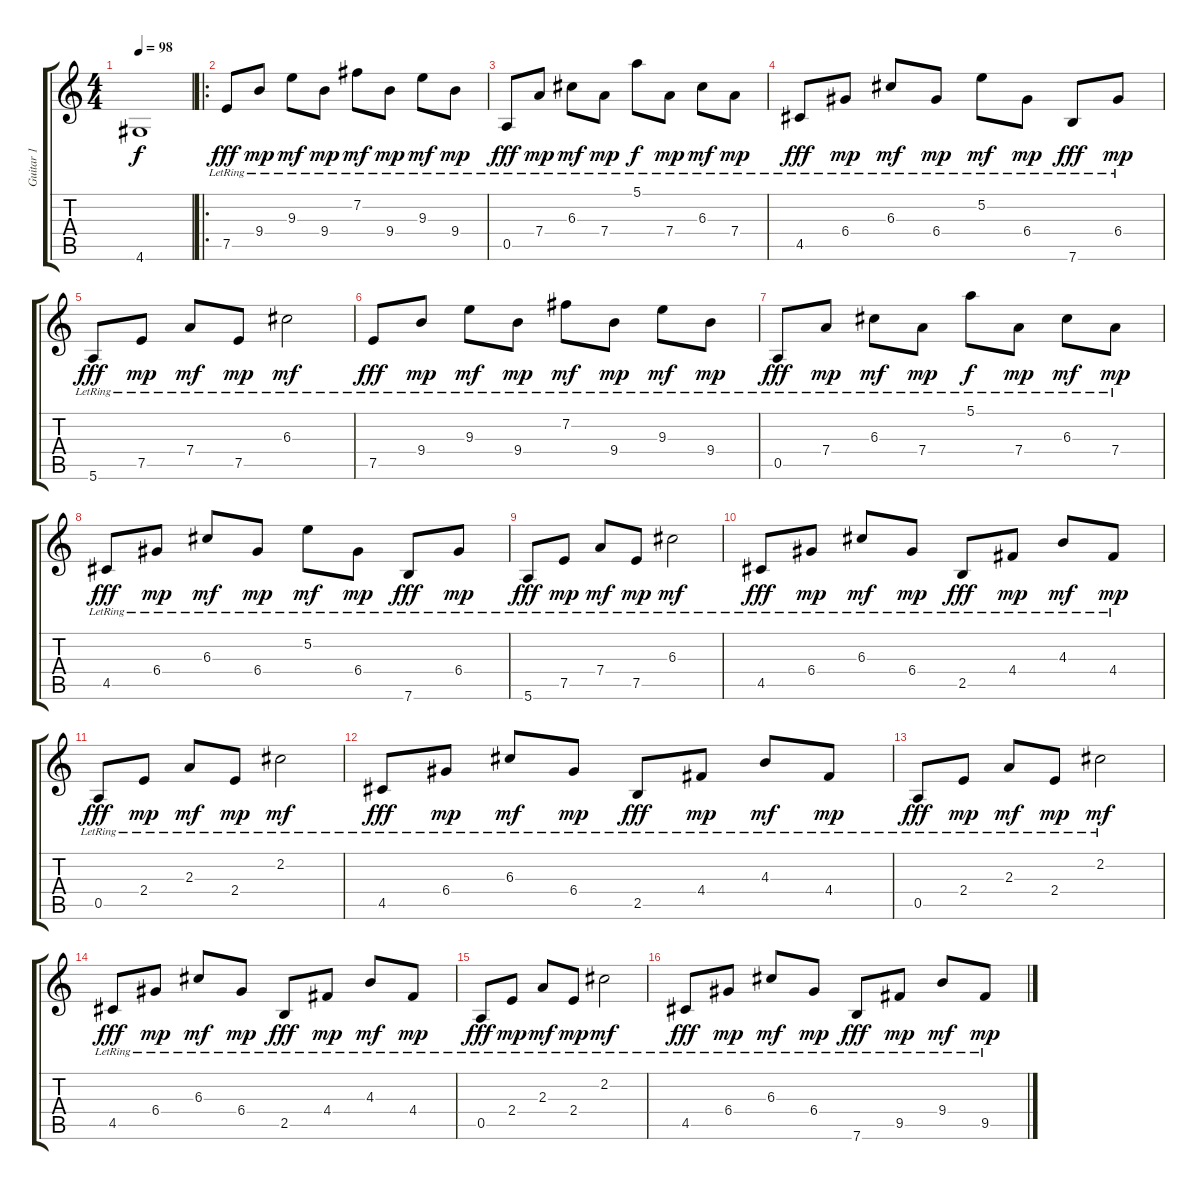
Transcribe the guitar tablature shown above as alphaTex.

\track ("Guitar 1" "Guitar 1") {instrument electricguitarjazz}
\staff {score tabs}
\tuning (E4 B3 G3 D3 A2 E2) {hide}
\ts (4 4)
\tempo 98
\clef g2
\ks c
4.6{t}.1{dy f} |
\ro
7.5{lr}.8{dy fff volume 15} 9.4{lr}.8{dy mp} 9.3{lr}.8{dy mf} 9.4{lr}.8{dy mp} 7.2{lr}.8{dy mf} 9.4{lr}.8{dy mp} 9.3{lr}.8{dy mf} 9.4{lr}.8{dy mp} |
0.5{lr}.8{dy fff} 7.4{lr}.8{dy mp} 6.3{lr}.8{dy mf} 7.4{lr}.8{dy mp} 5.1{lr}.8{dy f} 7.4{lr}.8{dy mp} 6.3{lr}.8{dy mf} 7.4{lr}.8{dy mp} |
4.5{lr}.8{dy fff} 6.4{lr}.8{dy mp} 6.3{lr}.8{dy mf} 6.4{lr}.8{dy mp} 5.2{lr}.8{dy mf} 6.4{lr}.8{dy mp} 7.6{lr}.8{dy fff} 6.4{lr}.8{dy mp} |
5.6{lr}.8{dy fff} 7.5{lr}.8{dy mp} 7.4{lr}.8{dy mf} 7.5{lr}.8{dy mp} 6.3{lr}.2{dy mf} |
7.5{lr}.8{dy fff} 9.4{lr}.8{dy mp} 9.3{lr}.8{dy mf} 9.4{lr}.8{dy mp} 7.2{lr}.8{dy mf} 9.4{lr}.8{dy mp} 9.3{lr}.8{dy mf} 9.4{lr}.8{dy mp} |
0.5{lr}.8{dy fff} 7.4{lr}.8{dy mp} 6.3{lr}.8{dy mf} 7.4{lr}.8{dy mp} 5.1{lr}.8{dy f} 7.4{lr}.8{dy mp} 6.3{lr}.8{dy mf} 7.4{lr}.8{dy mp} |
4.5{lr}.8{dy fff} 6.4{lr}.8{dy mp} 6.3{lr}.8{dy mf} 6.4{lr}.8{dy mp} 5.2{lr}.8{dy mf} 6.4{lr}.8{dy mp} 7.6{lr}.8{dy fff} 6.4{lr}.8{dy mp} |
5.6{lr}.8{dy fff} 7.5{lr}.8{dy mp} 7.4{lr}.8{dy mf} 7.5{lr}.8{dy mp} 6.3{lr}.2{dy mf} |
4.5{lr}.8{dy fff volume 14} 6.4{lr}.8{dy mp} 6.3{lr}.8{dy mf} 6.4{lr}.8{dy mp} 2.5{lr}.8{dy fff} 4.4{lr}.8{dy mp} 4.3{lr}.8{dy mf} 4.4{lr}.8{dy mp} |
0.5{lr}.8{dy fff} 2.4{lr}.8{dy mp} 2.3{lr}.8{dy mf} 2.4{lr}.8{dy mp} 2.2{lr}.2{dy mf} |
4.5{lr}.8{dy fff} 6.4{lr}.8{dy mp} 6.3{lr}.8{dy mf} 6.4{lr}.8{dy mp} 2.5{lr}.8{dy fff} 4.4{lr}.8{dy mp} 4.3{lr}.8{dy mf} 4.4{lr}.8{dy mp} |
0.5{lr}.8{dy fff} 2.4{lr}.8{dy mp} 2.3{lr}.8{dy mf} 2.4{lr}.8{dy mp} 2.2{lr}.2{dy mf} |
4.5{lr}.8{dy fff} 6.4{lr}.8{dy mp} 6.3{lr}.8{dy mf} 6.4{lr}.8{dy mp} 2.5{lr}.8{dy fff} 4.4{lr}.8{dy mp} 4.3{lr}.8{dy mf} 4.4{lr}.8{dy mp} |
0.5{lr}.8{dy fff} 2.4{lr}.8{dy mp} 2.3{lr}.8{dy mf} 2.4{lr}.8{dy mp} 2.2{lr}.2{dy mf} |
4.5{lr}.8{dy fff} 6.4{lr}.8{dy mp} 6.3{lr}.8{dy mf} 6.4{lr}.8{dy mp} 7.6{lr}.8{dy fff} 9.5{lr}.8{dy mp} 9.4{lr}.8{dy mf} 9.5{lr}.8{dy mp}
